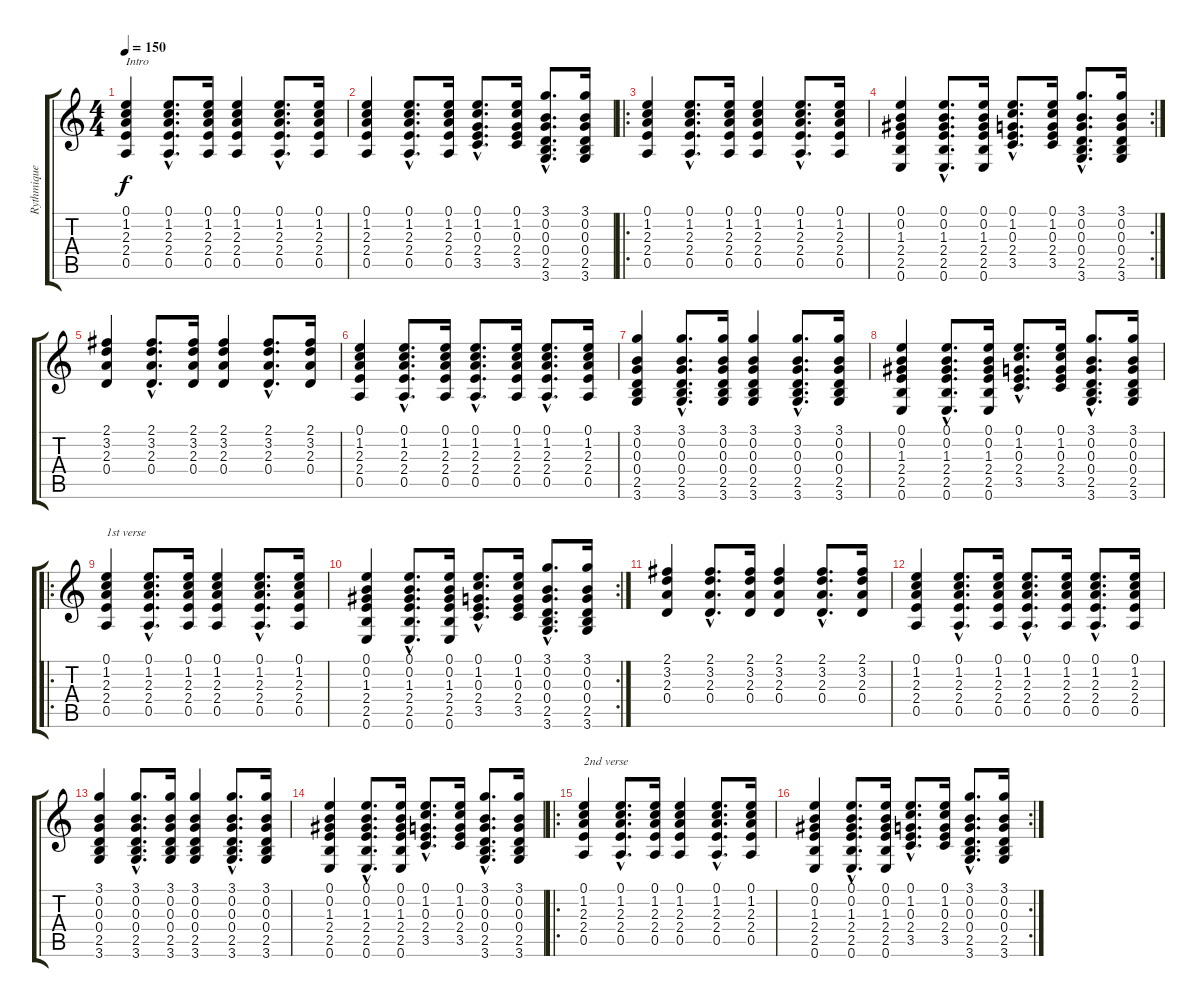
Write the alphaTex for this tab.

\track ("Rythmique" "Rythmique") {instrument acousticguitarsteel}
\staff {score tabs}
\tuning (E4 B3 G3 D3 A2 E2) {hide}
\ts (4 4)
\tempo 150
\clef g2
\ks c
(0.1 1.2 2.3 2.4 0.5).4{txt "Intro" dy f instrument acousticguitarsteel} (0.1{hac} 1.2{hac} 2.3{hac} 2.4{hac} 0.5{hac}).8{d} (0.1 1.2 2.3 2.4 0.5).16 (0.1 1.2 2.3 2.4 0.5).4 (0.1{hac} 1.2{hac} 2.3{hac} 2.4{hac} 0.5{hac}).8{d} (0.1 1.2 2.3 2.4 0.5).16 |
(0.1 1.2 2.3 2.4 0.5).4 (0.1{hac} 1.2{hac} 2.3{hac} 2.4{hac} 0.5{hac}).8{d} (0.1 1.2 2.3 2.4 0.5).16 (0.1{hac} 1.2{hac} 0.3{hac} 2.4{hac} 3.5{hac}).8{d} (0.1 1.2 0.3 2.4 3.5).16 (3.1{hac} 0.2{hac} 0.3{hac} 0.4{hac} 2.5{hac} 3.6{hac}).8{d} (3.1 0.2 0.3 0.4 2.5 3.6).16 |
\ro
(0.1 1.2 2.3 2.4 0.5).4 (0.1{hac} 1.2{hac} 2.3{hac} 2.4{hac} 0.5{hac}).8{d} (0.1 1.2 2.3 2.4 0.5).16 (0.1 1.2 2.3 2.4 0.5).4 (0.1{hac} 1.2{hac} 2.3{hac} 2.4{hac} 0.5{hac}).8{d} (0.1 1.2 2.3 2.4 0.5).16 |
\rc 2
(0.1 0.2 1.3 2.4 2.5 0.6).4 (0.1{hac} 0.2{hac} 1.3{hac} 2.4{hac} 2.5{hac} 0.6{hac}).8{d} (0.1 0.2 1.3 2.4 2.5 0.6).16 (0.1{hac} 1.2{hac} 0.3{hac} 2.4{hac} 3.5{hac}).8{d} (0.1 1.2 0.3 2.4 3.5).16 (3.1{hac} 0.2{hac} 0.3{hac} 0.4{hac} 2.5{hac} 3.6{hac}).8{d} (3.1 0.2 0.3 0.4 2.5 3.6).16 |
(2.1 3.2 2.3 0.4).4 (2.1{hac} 3.2{hac} 2.3{hac} 0.4{hac}).8{d} (2.1 3.2 2.3 0.4).16 (2.1 3.2 2.3 0.4).4 (2.1{hac} 3.2{hac} 2.3{hac} 0.4{hac}).8{d} (2.1 3.2 2.3 0.4).16 |
(0.1 1.2 2.3 2.4 0.5).4 (0.1{hac} 1.2{hac} 2.3{hac} 2.4{hac} 0.5{hac}).8{d} (0.1 1.2 2.3 2.4 0.5).16 (0.1{hac} 1.2{hac} 2.3{hac} 2.4{hac} 0.5{hac}).8{d} (0.1 1.2 2.3 2.4 0.5).16 (0.1{hac} 1.2{hac} 2.3{hac} 2.4{hac} 0.5{hac}).8{d} (0.1 1.2 2.3 2.4 0.5).16 |
(3.1 0.2 0.3 0.4 2.5 3.6).4 (3.1{hac} 0.2{hac} 0.3{hac} 0.4{hac} 2.5{hac} 3.6{hac}).8{d} (3.1 0.2 0.3 0.4 2.5 3.6).16 (3.1 0.2 0.3 0.4 2.5 3.6).4 (3.1{hac} 0.2{hac} 0.3{hac} 0.4{hac} 2.5{hac} 3.6{hac}).8{d} (3.1 0.2 0.3 0.4 2.5 3.6).16 |
(0.1 0.2 1.3 2.4 2.5 0.6).4 (0.1{hac} 0.2{hac} 1.3{hac} 2.4{hac} 2.5{hac} 0.6{hac}).8{d} (0.1 0.2 1.3 2.4 2.5 0.6).16 (0.1{hac} 1.2{hac} 0.3{hac} 2.4{hac} 3.5{hac}).8{d} (0.1 1.2 0.3 2.4 3.5).16 (3.1{hac} 0.2{hac} 0.3{hac} 0.4{hac} 2.5{hac} 3.6{hac}).8{d} (3.1 0.2 0.3 0.4 2.5 3.6).16 |
\ro
(0.1 1.2 2.3 2.4 0.5).4{txt "1st verse"} (0.1{hac} 1.2{hac} 2.3{hac} 2.4{hac} 0.5{hac}).8{d} (0.1 1.2 2.3 2.4 0.5).16 (0.1 1.2 2.3 2.4 0.5).4 (0.1{hac} 1.2{hac} 2.3{hac} 2.4{hac} 0.5{hac}).8{d} (0.1 1.2 2.3 2.4 0.5).16 |
\rc 2
(0.1 0.2 1.3 2.4 2.5 0.6).4 (0.1{hac} 0.2{hac} 1.3{hac} 2.4{hac} 2.5{hac} 0.6{hac}).8{d} (0.1 0.2 1.3 2.4 2.5 0.6).16 (0.1{hac} 1.2{hac} 0.3{hac} 2.4{hac} 3.5{hac}).8{d} (0.1 1.2 0.3 2.4 3.5).16 (3.1{hac} 0.2{hac} 0.3{hac} 0.4{hac} 2.5{hac} 3.6{hac}).8{d} (3.1 0.2 0.3 0.4 2.5 3.6).16 |
(2.1 3.2 2.3 0.4).4 (2.1{hac} 3.2{hac} 2.3{hac} 0.4{hac}).8{d} (2.1 3.2 2.3 0.4).16 (2.1 3.2 2.3 0.4).4 (2.1{hac} 3.2{hac} 2.3{hac} 0.4{hac}).8{d} (2.1 3.2 2.3 0.4).16 |
(0.1 1.2 2.3 2.4 0.5).4 (0.1{hac} 1.2{hac} 2.3{hac} 2.4{hac} 0.5{hac}).8{d} (0.1 1.2 2.3 2.4 0.5).16 (0.1{hac} 1.2{hac} 2.3{hac} 2.4{hac} 0.5{hac}).8{d} (0.1 1.2 2.3 2.4 0.5).16 (0.1{hac} 1.2{hac} 2.3{hac} 2.4{hac} 0.5{hac}).8{d} (0.1 1.2 2.3 2.4 0.5).16 |
(3.1 0.2 0.3 0.4 2.5 3.6).4 (3.1{hac} 0.2{hac} 0.3{hac} 0.4{hac} 2.5{hac} 3.6{hac}).8{d} (3.1 0.2 0.3 0.4 2.5 3.6).16 (3.1 0.2 0.3 0.4 2.5 3.6).4 (3.1{hac} 0.2{hac} 0.3{hac} 0.4{hac} 2.5{hac} 3.6{hac}).8{d} (3.1 0.2 0.3 0.4 2.5 3.6).16 |
(0.1 0.2 1.3 2.4 2.5 0.6).4 (0.1{hac} 0.2{hac} 1.3{hac} 2.4{hac} 2.5{hac} 0.6{hac}).8{d} (0.1 0.2 1.3 2.4 2.5 0.6).16 (0.1{hac} 1.2{hac} 0.3{hac} 2.4{hac} 3.5{hac}).8{d} (0.1 1.2 0.3 2.4 3.5).16 (3.1{hac} 0.2{hac} 0.3{hac} 0.4{hac} 2.5{hac} 3.6{hac}).8{d} (3.1 0.2 0.3 0.4 2.5 3.6).16 |
\ro
(0.1 1.2 2.3 2.4 0.5).4{txt "2nd verse"} (0.1{hac} 1.2{hac} 2.3{hac} 2.4{hac} 0.5{hac}).8{d} (0.1 1.2 2.3 2.4 0.5).16 (0.1 1.2 2.3 2.4 0.5).4 (0.1{hac} 1.2{hac} 2.3{hac} 2.4{hac} 0.5{hac}).8{d} (0.1 1.2 2.3 2.4 0.5).16 |
\rc 2
(0.1 0.2 1.3 2.4 2.5 0.6).4 (0.1{hac} 0.2{hac} 1.3{hac} 2.4{hac} 2.5{hac} 0.6{hac}).8{d} (0.1 0.2 1.3 2.4 2.5 0.6).16 (0.1{hac} 1.2{hac} 0.3{hac} 2.4{hac} 3.5{hac}).8{d} (0.1 1.2 0.3 2.4 3.5).16 (3.1{hac} 0.2{hac} 0.3{hac} 0.4{hac} 2.5{hac} 3.6{hac}).8{d} (3.1 0.2 0.3 0.4 2.5 3.6).16
